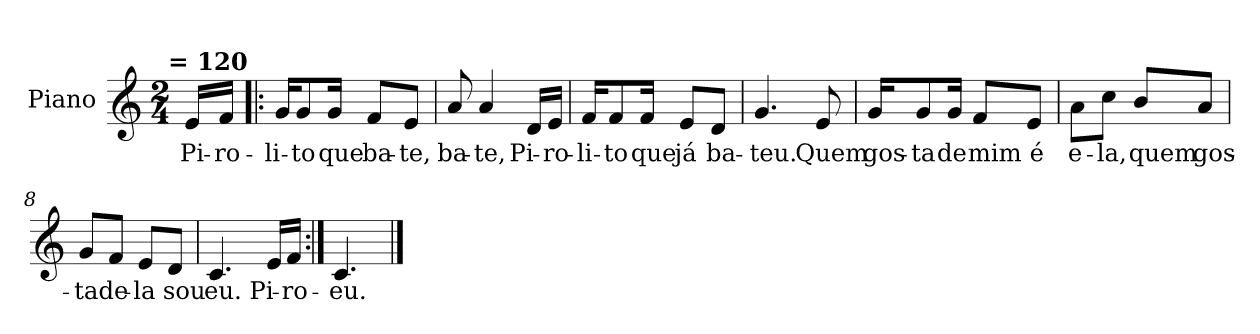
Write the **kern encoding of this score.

**kern	**text
*part1	*part1
*staff1	*staff1
*I"Piano	*
*I'Pno.	*
*clefG2	*
*k[]	*
!!LO:TX:omd:t=\n                                = 120
*M2/4	*
*MM120	*
=1	=1
16e/LL	Pi-
16f/JJ	-ro-
=2!|:	=2!|:
16g/KL	-li-
8g/	-to
16g/Jk	que
8f/L	ba-
8e/J	-te,
=3	=3
8a/	ba-
4a/	-te,
16d/LL	Pi-
16e/JJ	-ro-
=4	=4
16f/KL	-li-
8f/	-to
16f/Jk	que
8e/L	já
8d/J	ba-
=5	=5
4.g/	-teu.
8e/	Quem
!!LO:LB:g=z
=6	=6
16g/KL	gos-
8g/	-ta
16g/Jk	de
8f/L	mim
8e/J	é
=7	=7
8a\L	e-
8cc\J	-la,
8b/L	quem
8a/J	gos-
=8	=8
8g/L	-ta
8f/J	de-
8e/L	-la
8d/J	sou
=9	=9
4.c/	eu.
16e/LL	Pi-
16f/JJ	-ro-
=10:|!	=10:|!
4.c/	eu.
==	==
*-	*-
